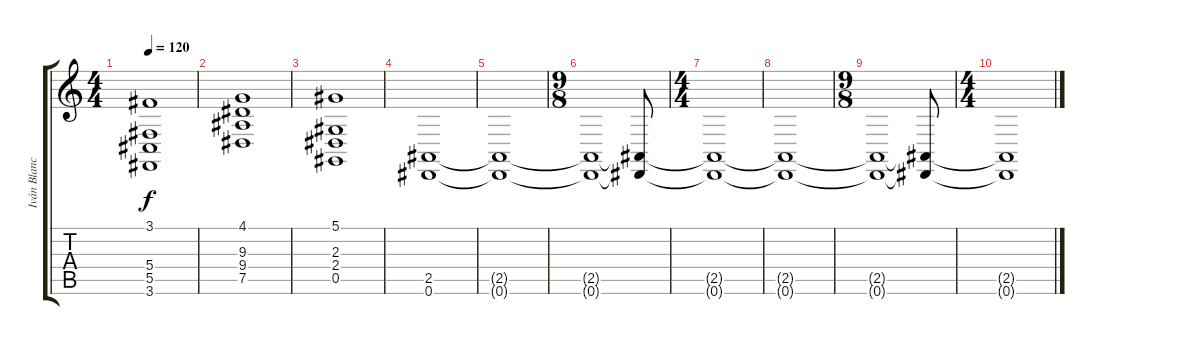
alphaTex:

\track ("Iván Blanco " "Iván Blanc") {instrument stringensemble1}
\staff {score tabs}
\tuning (Eb4 Bb3 Gb3 Db3 Ab2 Eb2) {hide}
\ts (4 4)
\tempo 120
\clef g2
\ks c
(3.1 5.4 5.5 3.6).1{dy f} |
(4.1 9.3 9.4 7.5).1 |
(5.1 2.3 2.4 0.5).1 |
(2.5 0.6).1{instrument stringensemble1} |
(2.5{t} 0.6{t}).1 |
\ts (9 8)
(2.5{t} 0.6{t}).1 (2.5{t} 0.6{t}).8 |
\ts (4 4)
(2.5{t} 0.6{t}).1 |
(2.5{t} 0.6{t}).1 |
\ts (9 8)
(2.5{t} 0.6{t}).1 (2.5{t} 0.6{t}).8 |
\ts (4 4)
(2.5{t} 0.6{t}).1
